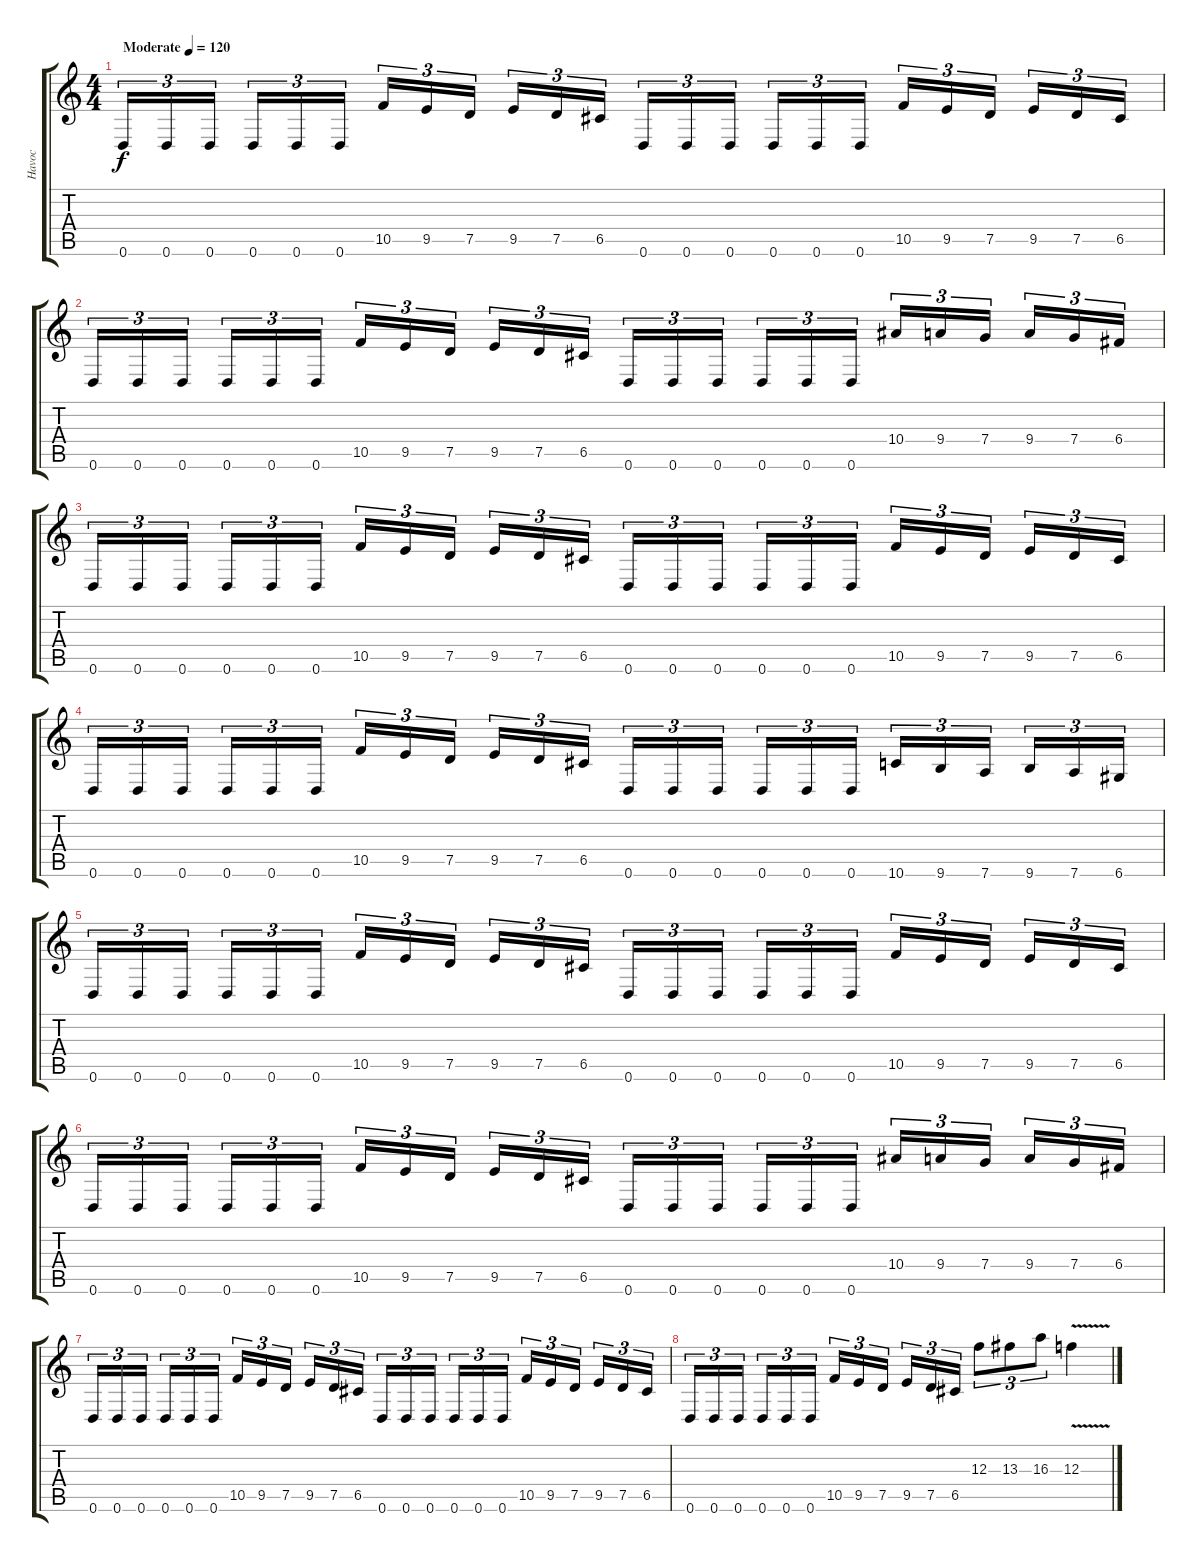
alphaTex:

\track ("Havoc" "Havoc") {instrument distortionguitar}
\staff {score tabs}
\tuning (D4 A3 F3 C3 G2 D2) {hide}
\ts (4 4)
\tempo (120 "Moderate")
\clef g2
\ks c
0.6.16{tu (3 2) dy f instrument distortionguitar} 0.6.16{tu (3 2)} 0.6.16{tu (3 2) beam splitsecondary} 0.6.16{tu (3 2)} 0.6.16{tu (3 2)} 0.6.16{tu (3 2)} 10.5.16{tu (3 2)} 9.5.16{tu (3 2)} 7.5.16{tu (3 2) beam splitsecondary} 9.5.16{tu (3 2)} 7.5.16{tu (3 2)} 6.5.16{tu (3 2)} 0.6.16{tu (3 2)} 0.6.16{tu (3 2)} 0.6.16{tu (3 2) beam splitsecondary} 0.6.16{tu (3 2)} 0.6.16{tu (3 2)} 0.6.16{tu (3 2)} 10.5.16{tu (3 2)} 9.5.16{tu (3 2)} 7.5.16{tu (3 2) beam splitsecondary} 9.5.16{tu (3 2)} 7.5.16{tu (3 2)} 6.5.16{tu (3 2)} |
0.6.16{tu (3 2)} 0.6.16{tu (3 2)} 0.6.16{tu (3 2) beam splitsecondary} 0.6.16{tu (3 2)} 0.6.16{tu (3 2)} 0.6.16{tu (3 2)} 10.5.16{tu (3 2)} 9.5.16{tu (3 2)} 7.5.16{tu (3 2) beam splitsecondary} 9.5.16{tu (3 2)} 7.5.16{tu (3 2)} 6.5.16{tu (3 2)} 0.6.16{tu (3 2)} 0.6.16{tu (3 2)} 0.6.16{tu (3 2) beam splitsecondary} 0.6.16{tu (3 2)} 0.6.16{tu (3 2)} 0.6.16{tu (3 2)} 10.4.16{tu (3 2)} 9.4.16{tu (3 2)} 7.4.16{tu (3 2) beam splitsecondary} 9.4.16{tu (3 2)} 7.4.16{tu (3 2)} 6.4.16{tu (3 2)} |
0.6.16{tu (3 2)} 0.6.16{tu (3 2)} 0.6.16{tu (3 2) beam splitsecondary} 0.6.16{tu (3 2)} 0.6.16{tu (3 2)} 0.6.16{tu (3 2)} 10.5.16{tu (3 2)} 9.5.16{tu (3 2)} 7.5.16{tu (3 2) beam splitsecondary} 9.5.16{tu (3 2)} 7.5.16{tu (3 2)} 6.5.16{tu (3 2)} 0.6.16{tu (3 2)} 0.6.16{tu (3 2)} 0.6.16{tu (3 2) beam splitsecondary} 0.6.16{tu (3 2)} 0.6.16{tu (3 2)} 0.6.16{tu (3 2)} 10.5.16{tu (3 2)} 9.5.16{tu (3 2)} 7.5.16{tu (3 2) beam splitsecondary} 9.5.16{tu (3 2)} 7.5.16{tu (3 2)} 6.5.16{tu (3 2)} |
0.6.16{tu (3 2)} 0.6.16{tu (3 2)} 0.6.16{tu (3 2) beam splitsecondary} 0.6.16{tu (3 2)} 0.6.16{tu (3 2)} 0.6.16{tu (3 2)} 10.5.16{tu (3 2)} 9.5.16{tu (3 2)} 7.5.16{tu (3 2) beam splitsecondary} 9.5.16{tu (3 2)} 7.5.16{tu (3 2)} 6.5.16{tu (3 2)} 0.6.16{tu (3 2)} 0.6.16{tu (3 2)} 0.6.16{tu (3 2) beam splitsecondary} 0.6.16{tu (3 2)} 0.6.16{tu (3 2)} 0.6.16{tu (3 2)} 10.6.16{tu (3 2)} 9.6.16{tu (3 2)} 7.6.16{tu (3 2) beam splitsecondary} 9.6.16{tu (3 2)} 7.6.16{tu (3 2)} 6.6.16{tu (3 2)} |
0.6.16{tu (3 2)} 0.6.16{tu (3 2)} 0.6.16{tu (3 2) beam splitsecondary} 0.6.16{tu (3 2)} 0.6.16{tu (3 2)} 0.6.16{tu (3 2)} 10.5.16{tu (3 2)} 9.5.16{tu (3 2)} 7.5.16{tu (3 2) beam splitsecondary} 9.5.16{tu (3 2)} 7.5.16{tu (3 2)} 6.5.16{tu (3 2)} 0.6.16{tu (3 2)} 0.6.16{tu (3 2)} 0.6.16{tu (3 2) beam splitsecondary} 0.6.16{tu (3 2)} 0.6.16{tu (3 2)} 0.6.16{tu (3 2)} 10.5.16{tu (3 2)} 9.5.16{tu (3 2)} 7.5.16{tu (3 2) beam splitsecondary} 9.5.16{tu (3 2)} 7.5.16{tu (3 2)} 6.5.16{tu (3 2)} |
0.6.16{tu (3 2)} 0.6.16{tu (3 2)} 0.6.16{tu (3 2) beam splitsecondary} 0.6.16{tu (3 2)} 0.6.16{tu (3 2)} 0.6.16{tu (3 2)} 10.5.16{tu (3 2)} 9.5.16{tu (3 2)} 7.5.16{tu (3 2) beam splitsecondary} 9.5.16{tu (3 2)} 7.5.16{tu (3 2)} 6.5.16{tu (3 2)} 0.6.16{tu (3 2)} 0.6.16{tu (3 2)} 0.6.16{tu (3 2) beam splitsecondary} 0.6.16{tu (3 2)} 0.6.16{tu (3 2)} 0.6.16{tu (3 2)} 10.4.16{tu (3 2)} 9.4.16{tu (3 2)} 7.4.16{tu (3 2) beam splitsecondary} 9.4.16{tu (3 2)} 7.4.16{tu (3 2)} 6.4.16{tu (3 2)} |
0.6.16{tu (3 2)} 0.6.16{tu (3 2)} 0.6.16{tu (3 2) beam splitsecondary} 0.6.16{tu (3 2)} 0.6.16{tu (3 2)} 0.6.16{tu (3 2)} 10.5.16{tu (3 2)} 9.5.16{tu (3 2)} 7.5.16{tu (3 2) beam splitsecondary} 9.5.16{tu (3 2)} 7.5.16{tu (3 2)} 6.5.16{tu (3 2)} 0.6.16{tu (3 2)} 0.6.16{tu (3 2)} 0.6.16{tu (3 2) beam splitsecondary} 0.6.16{tu (3 2)} 0.6.16{tu (3 2)} 0.6.16{tu (3 2)} 10.5.16{tu (3 2)} 9.5.16{tu (3 2)} 7.5.16{tu (3 2) beam splitsecondary} 9.5.16{tu (3 2)} 7.5.16{tu (3 2)} 6.5.16{tu (3 2)} |
0.6.16{tu (3 2)} 0.6.16{tu (3 2)} 0.6.16{tu (3 2) beam splitsecondary} 0.6.16{tu (3 2)} 0.6.16{tu (3 2)} 0.6.16{tu (3 2)} 10.5.16{tu (3 2)} 9.5.16{tu (3 2)} 7.5.16{tu (3 2) beam splitsecondary} 9.5.16{tu (3 2)} 7.5.16{tu (3 2)} 6.5.16{tu (3 2)} 12.3.8{tu (3 2)} 13.3.8{tu (3 2)} 16.3.8{tu (3 2)} 12.3{v}.4
